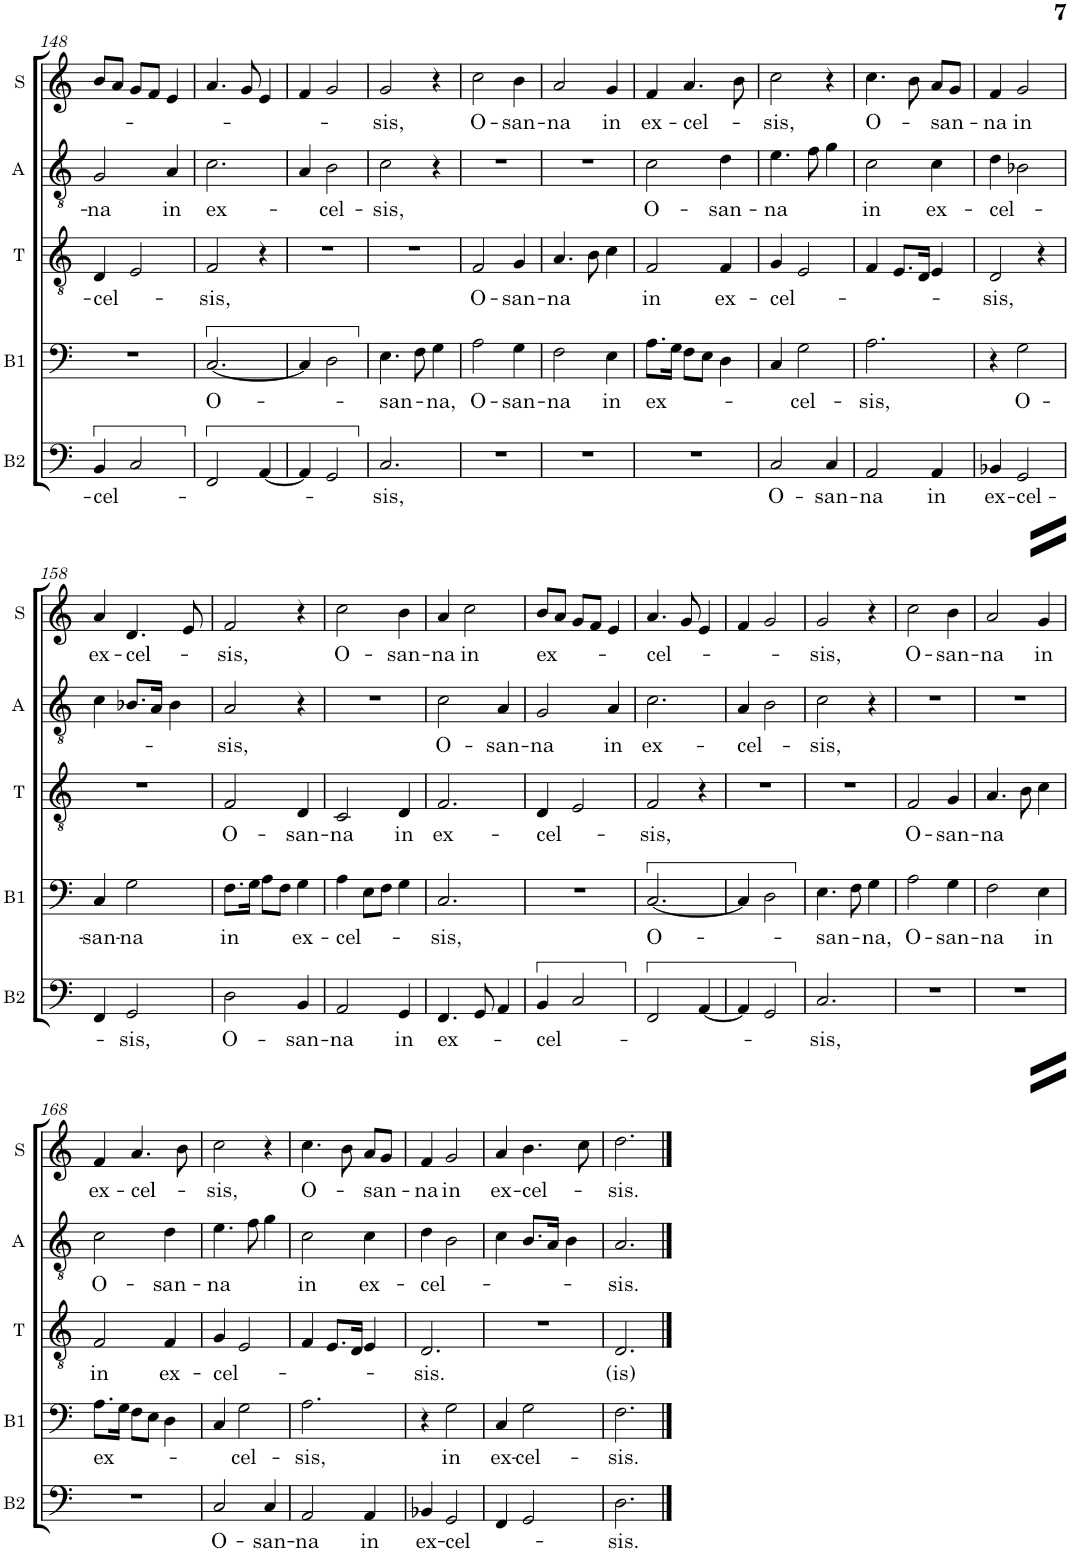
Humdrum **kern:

**kern	**text	**kern	**text	**kern	**text	**kern	**text	**kern	**text
*part5	*part5	*part4	*part4	*part3	*part3	*part2	*part2	*part1	*part1
*staff5	*staff5	*staff4	*staff4	*staff3	*staff3	*staff2	*staff2	*staff1	*staff1
*I"B2	*	*I"B1	*	*I"T	*	*I"A	*	*I"S	*
*I'B2	*	*I'B1	*	*I'T	*	*I'A	*	*I'S	*
!!LO:PB:g=z
*clefF4	*	*clefF4	*	*clefGv2	*	*clefGv2	*	*clefG2	*
*k[]	*	*k[]	*	*k[]	*	*k[]	*	*k[]	*
*M3/4	*	*M3/4	*	*M3/4	*	*M3/4	*	*M3/4	*
=148	=148	=148	=148	=148	=148	=148	=148	=148	=148
!	!LO:LY:b	!	!	!	!LO:LY:b	!	!LO:LY:b	!	!
4BB/	-cel-	2.r	.	4D/	cel-	2G/	-na	8b/L	.
.	.	.	.	.	.	.	.	8a/J	.
2C/	.	.	.	2E/	.	.	.	8g/L	.
.	.	.	.	.	.	.	.	8f/J	.
!	!	!	!	!	!	!	!LO:LY:b	!	!
.	.	.	.	.	.	4A/	in	4e/	.
=149	=149	=149	=149	=149	=149	=149	=149	=149	=149
!	!	!	!LO:LY:b	!	!LO:LY:b	!	!LO:LY:b	!	!
2FF/	.	[2.C/	O-	2F/	-sis,	2.c\	ex-	4.a/	.
.	.	.	.	.	.	.	.	8g/	.
[4AA/	.	.	.	4r	.	.	.	4e/	.
=150	=150	=150	=150	=150	=150	=150	=150	=150	=150
4AA/]	.	4C/]	.	2.r	.	4A/	.	4f/	.
!	!	!	!	!	!	!	!LO:LY:b	!	!
2GG/	.	2D\	.	.	.	2B\	-cel-	2g/	.
=151	=151	=151	=151	=151	=151	=151	=151	=151	=151
!	!LO:LY:b	!	!LO:LY:b	!	!	!	!LO:LY:b	!	!LO:LY:b
2.C/	-sis,	4.E\	-san-	2.r	.	2c\	-sis,	2g/	-sis,
.	.	8F\	.	.	.	.	.	.	.
!	!	!	!LO:LY:b	!	!	!	!	!	!
.	.	4G\	-na,	.	.	4r	.	4r	.
=152	=152	=152	=152	=152	=152	=152	=152	=152	=152
!	!	!	!LO:LY:b	!	!LO:LY:b	!	!	!	!LO:LY:b
2.r	.	2A\	O-	2F/	O-	2.r	.	2cc\	O-
!	!	!	!LO:LY:b	!	!LO:LY:b	!	!	!	!LO:LY:b
.	.	4G\	san-	4G/	san-	.	.	4b\	san-
=153	=153	=153	=153	=153	=153	=153	=153	=153	=153
!	!	!	!LO:LY:b	!	!LO:LY:b	!	!	!	!LO:LY:b
2.r	.	2F\	-na	4.A/	-na	2.r	.	2a/	-na
.	.	.	.	8B\	.	.	.	.	.
!	!	!	!LO:LY:b	!	!	!	!	!	!LO:LY:b
.	.	4E\	in	4c\	.	.	.	4g/	in
=154	=154	=154	=154	=154	=154	=154	=154	=154	=154
!	!	!	!LO:LY:b	!	!LO:LY:b	!	!LO:LY:b	!	!LO:LY:b
2.r	.	8.A\L	ex-	2F/	in	2c\	O-	4f/	ex-
.	.	16G\Jk	.	.	.	.	.	.	.
!	!	!	!	!	!	!	!	!	!LO:LY:b
.	.	8F\L	.	.	.	.	.	4.a/	-cel-
.	.	8E\J	.	.	.	.	.	.	.
!	!	!	!	!	!LO:LY:b	!	!LO:LY:b	!	!
.	.	4D\	.	4F/	ex-	4d\	san-	.	.
.	.	.	.	.	.	.	.	8b\	.
=155	=155	=155	=155	=155	=155	=155	=155	=155	=155
!	!LO:LY:b	!	!	!	!LO:LY:b	!	!LO:LY:b	!	!LO:LY:b
2C/	O-	4C/	.	4G/	cel-	4.e\	-na	2cc\	-sis,
!	!	!	!LO:LY:b	!	!	!	!	!	!
.	.	2G\	-cel-	2E/	.	.	.	.	.
.	.	.	.	.	.	8f\	.	.	.
!	!LO:LY:b	!	!	!	!	!	!	!	!
4C/	-san-	.	.	.	.	4g\	.	4r	.
=156	=156	=156	=156	=156	=156	=156	=156	=156	=156
!	!LO:LY:b	!	!LO:LY:b	!	!	!	!LO:LY:b	!	!LO:LY:b
2AA/	-na	2.A\	-sis,	4F/	.	2c\	in	4.cc\	O-
.	.	.	.	8.E/L	.	.	.	.	.
.	.	.	.	.	.	.	.	8b\	.
.	.	.	.	16D/Jk	.	.	.	.	.
!	!LO:LY:b	!	!	!	!	!	!LO:LY:b	!	!LO:LY:b
4AA/	in	.	.	4E/	.	4c\	ex-	8a/L	san-
.	.	.	.	.	.	.	.	8g/J	.
=157	=157	=157	=157	=157	=157	=157	=157	=157	=157
!	!LO:LY:b	!	!	!	!LO:LY:b	!	!LO:LY:b	!	!LO:LY:b
4BB-X/	ex-	4r	.	2D/	-sis,	4d\	cel-	4f/	-na
!	!LO:LY:b	!	!LO:LY:b	!	!	!	!	!	!LO:LY:b
2GG/	-cel-	2G\	O-	.	.	2B-X\	.	2g/	in
.	.	.	.	4r	.	.	.	.	.
!!LO:LB:g=z
=158	=158	=158	=158	=158	=158	=158	=158	=158	=158
!	!	!	!LO:LY:b	!	!	!	!	!	!LO:LY:b
4FF/	.	4C/	-san-	2.r	.	4c\	.	4a/	ex-
!	!LO:LY:b	!	!LO:LY:b	!	!	!	!	!	!LO:LY:b
2GG/	-sis,	2G\	-na	.	.	8.B-X/L	.	4.d/	-cel-
.	.	.	.	.	.	16A/Jk	.	.	.
.	.	.	.	.	.	4B-\	.	.	.
.	.	.	.	.	.	.	.	8e/	.
=159	=159	=159	=159	=159	=159	=159	=159	=159	=159
!	!LO:LY:b	!	!LO:LY:b	!	!LO:LY:b	!	!LO:LY:b	!	!LO:LY:b
2D\	O-	8.F\L	in	2F/	O-	2A/	-sis,	2f/	-sis,
.	.	16G\Jk	.	.	.	.	.	.	.
.	.	8A\L	.	.	.	.	.	.	.
.	.	8F\J	.	.	.	.	.	.	.
!	!LO:LY:b	!	!LO:LY:b	!	!LO:LY:b	!	!	!	!
4BB/	san-	4G\	ex-	4D/	san-	4r	.	4r	.
=160	=160	=160	=160	=160	=160	=160	=160	=160	=160
!	!LO:LY:b	!	!LO:LY:b	!	!LO:LY:b	!	!	!	!LO:LY:b
2AA/	-na	4A\	-cel-	2C/	-na	2.r	.	2cc\	O-
.	.	8E\L	.	.	.	.	.	.	.
.	.	8F\J	.	.	.	.	.	.	.
!	!LO:LY:b	!	!	!	!LO:LY:b	!	!	!	!LO:LY:b
4GG/	in	4G\	.	4D/	in	.	.	4b\	san-
=161	=161	=161	=161	=161	=161	=161	=161	=161	=161
!	!LO:LY:b	!	!LO:LY:b	!	!LO:LY:b	!	!LO:LY:b	!	!LO:LY:b
4.FF/	ex-	2.C/	-sis,	2.F/	ex-	2c\	O-	4a/	-na
!	!	!	!	!	!	!	!	!	!LO:LY:b
.	.	.	.	.	.	.	.	2cc\	in
8GG/	.	.	.	.	.	.	.	.	.
!	!	!	!	!	!	!	!LO:LY:b	!	!
4AA/	.	.	.	.	.	4A/	san-	.	.
=162	=162	=162	=162	=162	=162	=162	=162	=162	=162
!	!LO:LY:b	!	!	!	!LO:LY:b	!	!LO:LY:b	!	!LO:LY:b
4BB/	-cel-	2.r	.	4D/	cel-	2G/	-na	8b/L	ex-
.	.	.	.	.	.	.	.	8a/J	.
2C/	.	.	.	2E/	.	.	.	8g/L	.
.	.	.	.	.	.	.	.	8f/J	.
!	!	!	!	!	!	!	!LO:LY:b	!	!
.	.	.	.	.	.	4A/	in	4e/	.
=163	=163	=163	=163	=163	=163	=163	=163	=163	=163
!	!	!	!LO:LY:b	!	!LO:LY:b	!	!LO:LY:b	!	!LO:LY:b
2FF/	.	[2.C/	O-	2F/	-sis,	2.c\	ex-	4.a/	-cel-
.	.	.	.	.	.	.	.	8g/	.
[4AA/	.	.	.	4r	.	.	.	4e/	.
=164	=164	=164	=164	=164	=164	=164	=164	=164	=164
!	!	!	!	!	!	!	!LO:LY:b	!	!
4AA/]	.	4C/]	.	2.r	.	4A/	cel-	4f/	.
2GG/	.	2D\	.	.	.	2B\	.	2g/	.
=165	=165	=165	=165	=165	=165	=165	=165	=165	=165
!	!LO:LY:b	!	!LO:LY:b	!	!	!	!LO:LY:b	!	!LO:LY:b
2.C/	-sis,	4.E\	-san-	2.r	.	2c\	-sis,	2g/	-sis,
.	.	8F\	.	.	.	.	.	.	.
!	!	!	!LO:LY:b	!	!	!	!	!	!
.	.	4G\	-na,	.	.	4r	.	4r	.
=166	=166	=166	=166	=166	=166	=166	=166	=166	=166
!	!	!	!LO:LY:b	!	!LO:LY:b	!	!	!	!LO:LY:b
2.r	.	2A\	O-	2F/	O-	2.r	.	2cc\	O-
!	!	!	!LO:LY:b	!	!LO:LY:b	!	!	!	!LO:LY:b
.	.	4G\	-san-	4G/	san-	.	.	4b\	san-
=167	=167	=167	=167	=167	=167	=167	=167	=167	=167
!	!	!	!LO:LY:b	!	!LO:LY:b	!	!	!	!LO:LY:b
2.r	.	2F\	-na	4.A/	-na	2.r	.	2a/	-na
.	.	.	.	8B\	.	.	.	.	.
!	!	!	!LO:LY:b	!	!	!	!	!	!LO:LY:b
.	.	4E\	in	4c\	.	.	.	4g/	in
!!LO:LB:g=z
=168	=168	=168	=168	=168	=168	=168	=168	=168	=168
!	!	!	!LO:LY:b	!	!LO:LY:b	!	!LO:LY:b	!	!LO:LY:b
2.r	.	8.A\L	ex-	2F/	in	2c\	O-	4f/	ex-
.	.	16G\Jk	.	.	.	.	.	.	.
!	!	!	!	!	!	!	!	!	!LO:LY:b
.	.	8F\L	.	.	.	.	.	4.a/	-cel-
.	.	8E\J	.	.	.	.	.	.	.
!	!	!	!	!	!LO:LY:b	!	!LO:LY:b	!	!
.	.	4D\	.	4F/	ex-	4d\	san-	.	.
.	.	.	.	.	.	.	.	8b\	.
=169	=169	=169	=169	=169	=169	=169	=169	=169	=169
!	!LO:LY:b	!	!	!	!LO:LY:b	!	!LO:LY:b	!	!LO:LY:b
2C/	O-	4C/	.	4G/	cel-	4.e\	-na	2cc\	-sis,
!	!	!	!LO:LY:b	!	!	!	!	!	!
.	.	2G\	-cel-	2E/	.	.	.	.	.
.	.	.	.	.	.	8f\	.	.	.
!	!LO:LY:b	!	!	!	!	!	!	!	!
4C/	-san-	.	.	.	.	4g\	.	4r	.
=170	=170	=170	=170	=170	=170	=170	=170	=170	=170
!	!LO:LY:b	!	!LO:LY:b	!	!	!	!LO:LY:b	!	!LO:LY:b
2AA/	-na	2.A\	-sis,	4F/	.	2c\	-in	4.cc\	O-
.	.	.	.	8.E/L	.	.	.	.	.
.	.	.	.	.	.	.	.	8b\	.
.	.	.	.	16D/Jk	.	.	.	.	.
!	!LO:LY:b	!	!	!	!	!	!LO:LY:b	!	!LO:LY:b
4AA/	in	.	.	4E/	.	4c\	ex-	8a/L	-san-
.	.	.	.	.	.	.	.	8g/J	.
=171	=171	=171	=171	=171	=171	=171	=171	=171	=171
!	!LO:LY:b	!	!	!	!LO:LY:b	!	!LO:LY:b	!	!LO:LY:b
4BB-X/	ex-	4r	.	2.D/	-sis.	4d\	cel-	4f/	-na
!	!LO:LY:b	!	!LO:LY:b	!	!	!	!	!	!LO:LY:b
2GG/	-cel-	2G\	in	.	.	2B\	.	2g/	in
=172	=172	=172	=172	=172	=172	=172	=172	=172	=172
!	!	!	!LO:LY:b	!	!	!	!	!	!LO:LY:b
4FF/	.	4C/	ex-	2.r	.	4c\	.	4a/	ex-
!	!	!	!LO:LY:b	!	!	!	!	!	!LO:LY:b
2GG/	.	2G\	-cel-	.	.	8.B/L	.	4.b\	-cel-
.	.	.	.	.	.	16A/Jk	.	.	.
.	.	.	.	.	.	4B\	.	.	.
.	.	.	.	.	.	.	.	8cc\	.
=173	=173	=173	=173	=173	=173	=173	=173	=173	=173
!	!LO:LY:b	!	!LO:LY:b	!	!LO:LY:b	!	!LO:LY:b	!	!LO:LY:b
2.D\	-sis.	2.F\	-sis.	2.D/	(is)	2.A/	-sis.	2.dd\	-sis.
==	==	==	==	==	==	==	==	==	==
*-	*-	*-	*-	*-	*-	*-	*-	*-	*-
